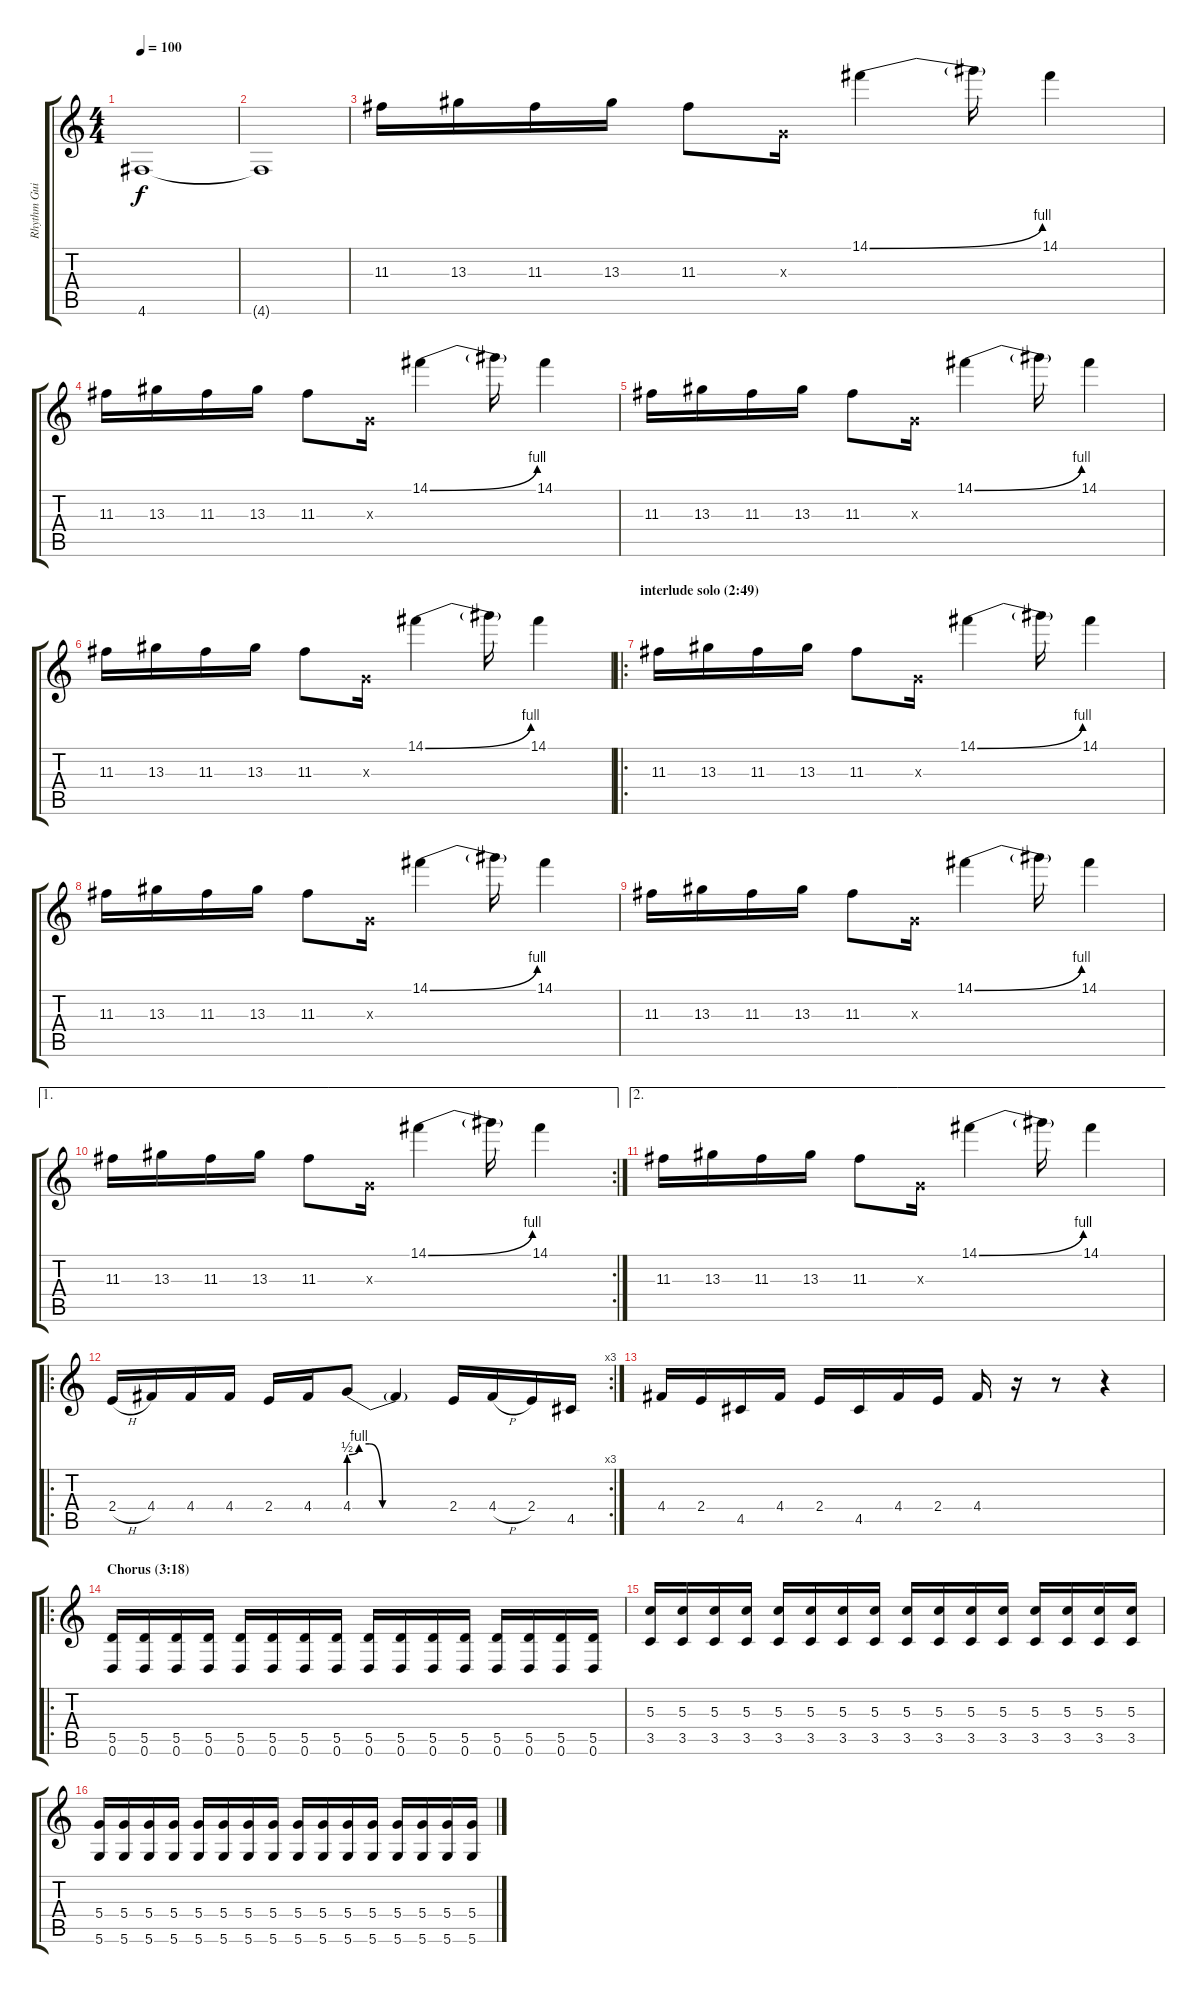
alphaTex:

\track ("Rhythm Guitar (Dave)" "Rhythm Gui") {instrument overdrivenguitar}
\staff {score tabs}
\tuning (E4 B3 G3 D3 A2 D2) {hide}
\ts (4 4)
\tempo 100
\clef g2
\ks c
4.6{t}.1{dy f} |
4.6{t}.1 |
11.3.16{volume 10 instrument distortionguitar} 13.3.16 11.3.16 13.3.16 11.3.8 0.3{x}.16 14.1{be (bend 0 0 60 4)}.4 14.1{t}.16 14.1.4 |
11.3.16 13.3.16 11.3.16 13.3.16 11.3.8 0.3{x}.16 14.1{be (bend 0 0 60 4)}.4 14.1{t}.16 14.1.4 |
11.3.16 13.3.16 11.3.16 13.3.16 11.3.8 0.3{x}.16 14.1{be (bend 0 0 60 4)}.4 14.1{t}.16 14.1.4 |
11.3.16 13.3.16 11.3.16 13.3.16 11.3.8 0.3{x}.16 14.1{be (bend 0 0 60 4)}.4 14.1{t}.16 14.1.4 |
\ro
\section ("" "interlude solo (2:49)")
11.3.16{volume 10 instrument distortionguitar} 13.3.16 11.3.16 13.3.16 11.3.8 0.3{x}.16 14.1{be (bend 0 0 60 4)}.4 14.1{t}.16 14.1.4 |
11.3.16 13.3.16 11.3.16 13.3.16 11.3.8 0.3{x}.16 14.1{be (bend 0 0 60 4)}.4 14.1{t}.16 14.1.4 |
11.3.16 13.3.16 11.3.16 13.3.16 11.3.8 0.3{x}.16 14.1{be (bend 0 0 60 4)}.4 14.1{t}.16 14.1.4 |
\ae 1
\rc 2
11.3.16 13.3.16 11.3.16 13.3.16 11.3.8 0.3{x}.16 14.1{be (bend 0 0 60 4)}.4 14.1{t}.16 14.1.4 |
\ae 2
11.3.16 13.3.16 11.3.16 13.3.16 11.3.8 0.3{x}.16 14.1{be (bend 0 0 60 4)}.4 14.1{t}.16 14.1.4 |
\ro
\rc 3
2.4{h}.16{volume 13 instrument overdrivenguitar} 4.4.16 4.4.16 4.4.16 2.4.16 4.4.16 4.4{be (custom 0 2 6 4 12 4 20 0 30 0 40 0 60 0)}.8 4.4{t}.4 2.4.16 4.4{h}.16 2.4.16 4.5.16 |
4.4.16 2.4.16 4.5.16 4.4.16 2.4.16 4.5.16 4.4.16 2.4.16 4.4.16 r.16 r.8 r.4 |
\ro
\section ("" "Chorus (3:18)")
(5.5 0.6).16 (5.5 0.6).16 (5.5 0.6).16 (5.5 0.6).16 (5.5 0.6).16 (5.5 0.6).16 (5.5 0.6).16 (5.5 0.6).16 (5.5 0.6).16 (5.5 0.6).16 (5.5 0.6).16 (5.5 0.6).16 (5.5 0.6).16 (5.5 0.6).16 (5.5 0.6).16 (5.5 0.6).16 |
(5.3 3.5).16 (5.3 3.5).16 (5.3 3.5).16 (5.3 3.5).16 (5.3 3.5).16 (5.3 3.5).16 (5.3 3.5).16 (5.3 3.5).16 (5.3 3.5).16 (5.3 3.5).16 (5.3 3.5).16 (5.3 3.5).16 (5.3 3.5).16 (5.3 3.5).16 (5.3 3.5).16 (5.3 3.5).16 |
(5.4 5.6).16 (5.4 5.6).16 (5.4 5.6).16 (5.4 5.6).16 (5.4 5.6).16 (5.4 5.6).16 (5.4 5.6).16 (5.4 5.6).16 (5.4 5.6).16 (5.4 5.6).16 (5.4 5.6).16 (5.4 5.6).16 (5.4 5.6).16 (5.4 5.6).16 (5.4 5.6).16 (5.4 5.6).16
